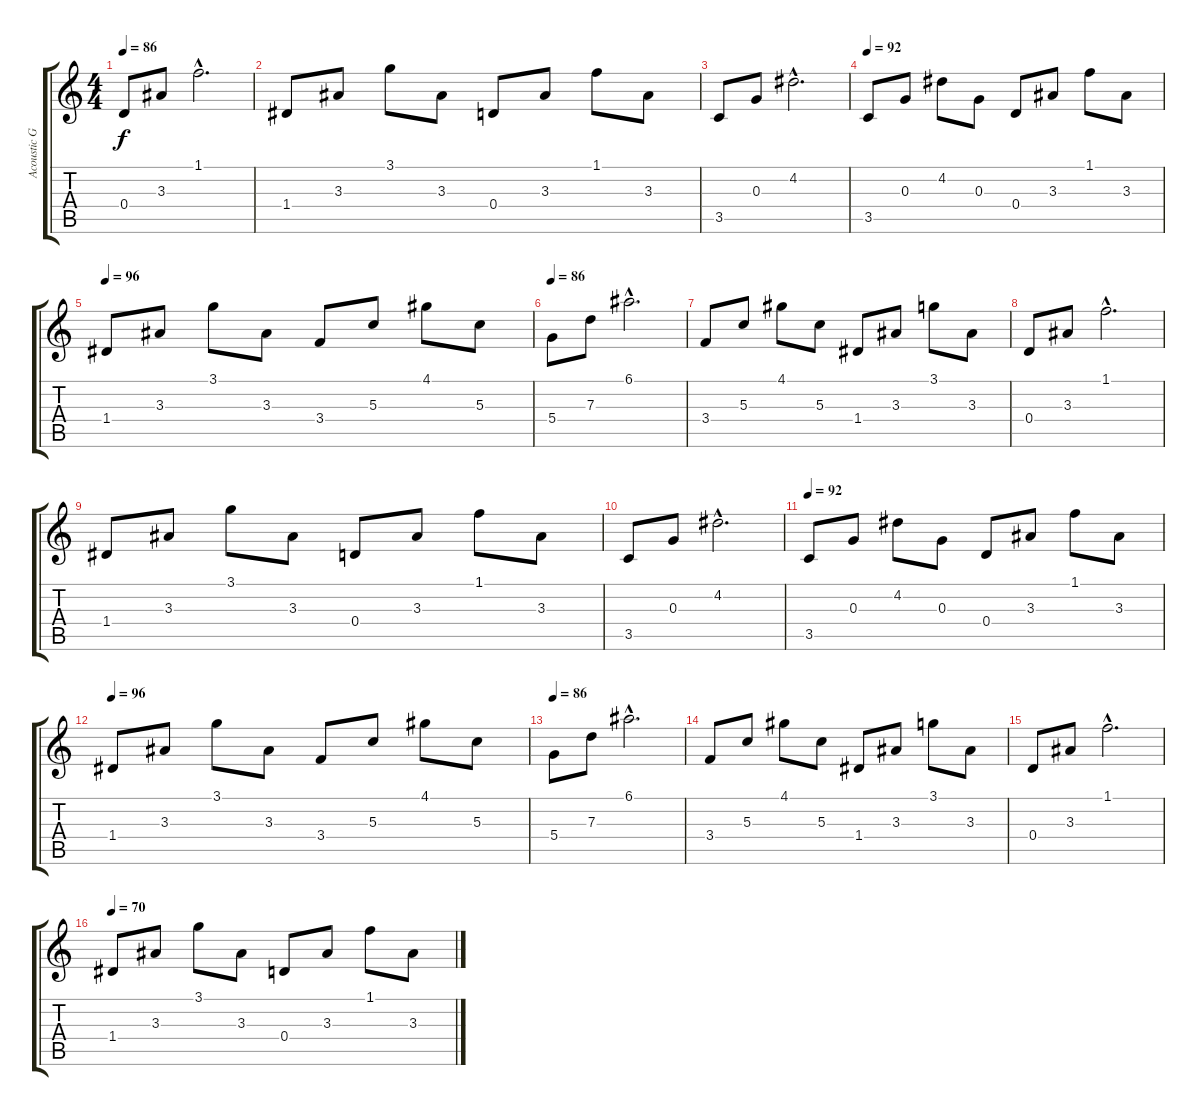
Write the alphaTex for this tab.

\track ("Acoustic Guitar" "Acoustic G") {instrument acousticguitarsteel}
\staff {score tabs}
\tuning (E4 B3 G3 D3 A2 E2) {hide}
\ts (4 4)
\tempo 86
\clef g2
\ks c
0.4.8{dy f} 3.3.8 1.1{hac}.2{d} |
1.4.8 3.3.8 3.1.8 3.3.8 0.4.8 3.3.8 1.1.8 3.3.8 |
3.5.8 0.3.8 4.2{hac}.2{d} |
\tempo 92
3.5.8 0.3.8 4.2.8 0.3.8 0.4.8 3.3.8 1.1.8 3.3.8 |
\tempo 96
1.4.8 3.3.8 3.1.8 3.3.8 3.4.8 5.3.8 4.1.8 5.3.8 |
\tempo 86
5.4.8 7.3.8 6.1{hac}.2{d} |
3.4.8 5.3.8 4.1.8 5.3.8 1.4.8 3.3.8 3.1.8 3.3.8 |
0.4.8 3.3.8 1.1{hac}.2{d} |
1.4.8 3.3.8 3.1.8 3.3.8 0.4.8 3.3.8 1.1.8 3.3.8 |
3.5.8 0.3.8 4.2{hac}.2{d} |
\tempo 92
3.5.8 0.3.8 4.2.8 0.3.8 0.4.8 3.3.8 1.1.8 3.3.8 |
\tempo 96
1.4.8 3.3.8 3.1.8 3.3.8 3.4.8 5.3.8 4.1.8 5.3.8 |
\tempo 86
5.4.8 7.3.8 6.1{hac}.2{d} |
3.4.8 5.3.8 4.1.8 5.3.8 1.4.8 3.3.8 3.1.8 3.3.8 |
0.4.8 3.3.8 1.1{hac}.2{d} |
\tempo 70
1.4.8 3.3.8 3.1.8 3.3.8 0.4.8 3.3.8 1.1.8 3.3.8
